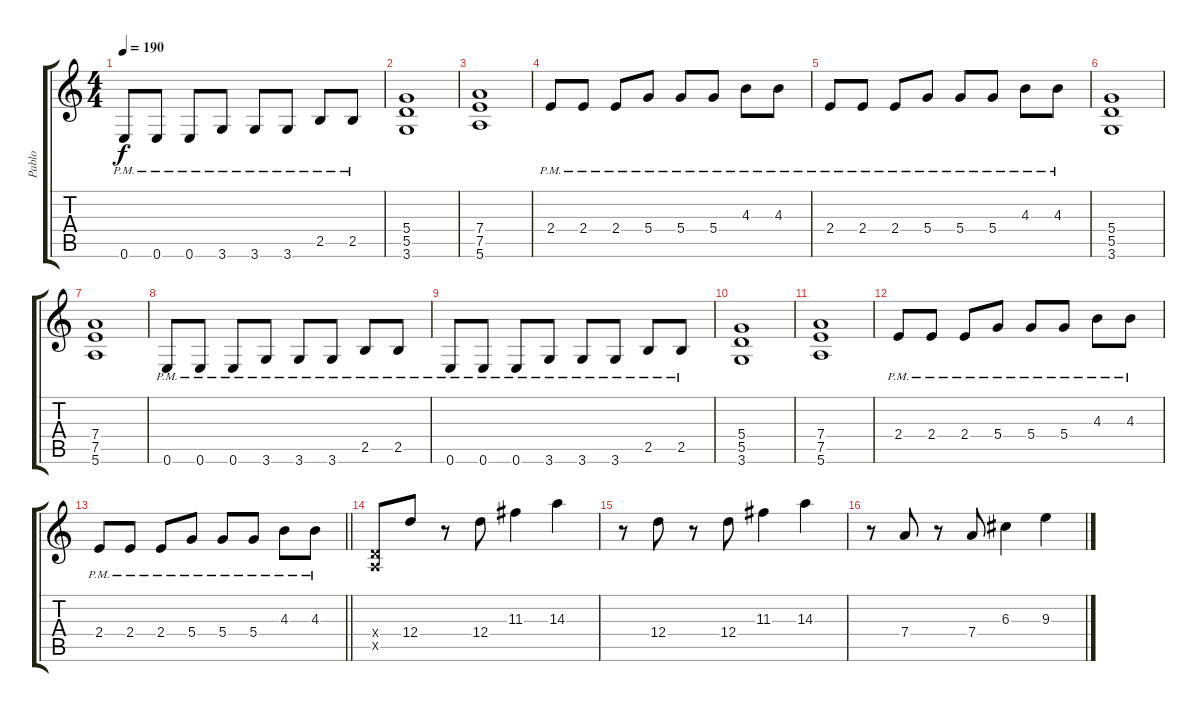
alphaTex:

\track ("Pablo" "Pablo") {instrument distortionguitar}
\staff {score tabs}
\tuning (E4 B3 G3 D3 A2 E2) {hide}
\ts (4 4)
\tempo 190
\clef g2
\ks c
0.6{pm}.8{dy f} 0.6{pm}.8 0.6{pm}.8 3.6{pm}.8 3.6{pm}.8 3.6{pm}.8 2.5{pm}.8 2.5{pm}.8 |
(5.4 5.5 3.6).1 |
(7.4 7.5 5.6).1 |
2.4{pm}.8 2.4{pm}.8 2.4{pm}.8 5.4{pm}.8 5.4{pm}.8 5.4{pm}.8 4.3{pm}.8 4.3{pm}.8 |
2.4{pm}.8 2.4{pm}.8 2.4{pm}.8 5.4{pm}.8 5.4{pm}.8 5.4{pm}.8 4.3{pm}.8 4.3{pm}.8 |
(5.4 5.5 3.6).1 |
(7.4 7.5 5.6).1 |
0.6{pm}.8 0.6{pm}.8 0.6{pm}.8 3.6{pm}.8 3.6{pm}.8 3.6{pm}.8 2.5{pm}.8 2.5{pm}.8 |
0.6{pm}.8 0.6{pm}.8 0.6{pm}.8 3.6{pm}.8 3.6{pm}.8 3.6{pm}.8 2.5{pm}.8 2.5{pm}.8 |
(5.4 5.5 3.6).1 |
(7.4 7.5 5.6).1 |
2.4{pm}.8 2.4{pm}.8 2.4{pm}.8 5.4{pm}.8 5.4{pm}.8 5.4{pm}.8 4.3{pm}.8 4.3{pm}.8 |
\barLineRight lightlight
2.4{pm}.8 2.4{pm}.8 2.4{pm}.8 5.4{pm}.8 5.4{pm}.8 5.4{pm}.8 4.3{pm}.8 4.3{pm}.8 |
(0.4{x} 0.5{x}).8 12.4.8 r.8 12.4.8 11.3.4 14.3.4 |
r.8 12.4.8 r.8 12.4.8 11.3.4 14.3.4 |
r.8 7.4.8 r.8 7.4.8 6.3.4 9.3.4
